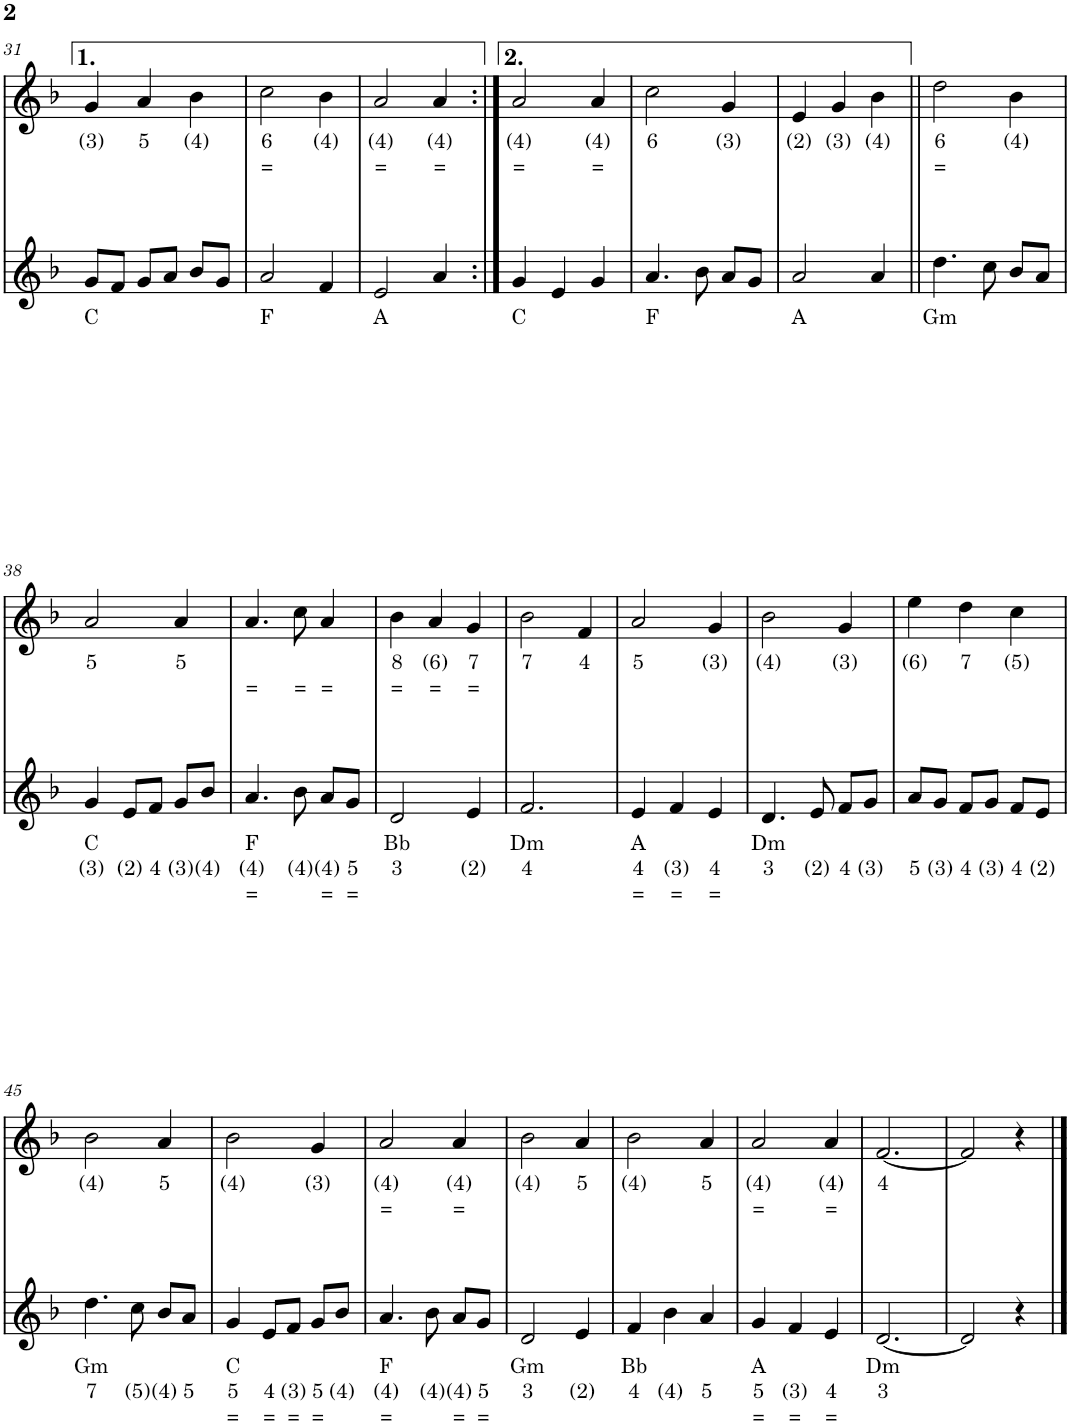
**kern	**text	**text	**text	**kern	**text	**text	**kern	**text	**text	**text
*part3	*part3	*part3	*part3	*part2	*part2	*part2	*part1	*part1	*part1	*part1
*staff3	*staff3	*staff3	*staff3	*staff2	*staff2	*staff2	*staff1	*staff1	*staff1	*staff1
*I"Viool	*	*	*	*I"Viool	*	*	*I"Piano	*	*	*
!!LO:PB:g=z
*clefG2	*	*	*	*clefG2	*	*	*clefG2	*	*	*
*k[b-]	*	*	*	*k[b-]	*	*	*k[b-]	*	*	*
*M3/4	*	*	*	*M3/4	*	*	*M3/4	*	*	*
=31	=31	=31	=31	=31	=31	=31	=31	=31	=31	=31
!	!LO:LY:b	!	!	!	!LO:LY:b	!	!	!	!	!
8g/L	C	.	.	4g/	(3)	.	8gg\L	C	8	=
8f/J	.	.	.	.	.	.	8ff\J	.	(6)	=
!	!	!	!	!	!LO:LY:b	!	!	!	!	!
8g/L	.	.	.	4a/	5	.	8gg\L	.	8	=
8a/J	.	.	.	.	.	.	8aa\J	.	(7)	=
!	!	!	!	!	!LO:LY:b	!	!	!	!	!
8b-/L	.	.	.	4b-\	(4)	.	8bb-\L	.	(8)	.
8g/J	.	.	.	.	.	.	8gg\J	.	8	=
=32	=32	=32	=32	=32	=32	=32	=32	=32	=32	=32
!	!LO:LY:b	!	!	!	!LO:LY:b	!LO:LY:b	!	!	!	!
2a/	F	.	.	2cc\	6	=	2aa	F	(7)	=
!	!	!	!	!	!LO:LY:b	!	!	!	!	!
4f/	.	.	.	4b-\	(4)	.	4ff	.	(6)	=
=33	=33	=33	=33	=33	=33	=33	=33	=33	=33	=33
!	!LO:LY:b	!	!	!	!LO:LY:b	!LO:LY:b	!	!	!	!
2e/	A	.	.	2a/	(4)	=	2ee	A	7	=
!	!	!	!	!	!LO:LY:b	!LO:LY:b	!	!	!	!
4a/	.	.	.	4a/	(4)	=	4aa	.	(7)	=
=34:|!	=34:|!	=34:|!	=34:|!	=34:|!	=34:|!	=34:|!	=34:|!	=34:|!	=34:|!	=34:|!
!	!LO:LY:b	!	!	!	!LO:LY:b	!LO:LY:b	!	!	!	!
4g/	C	.	.	2a/	(4)	=	4gg	C	8	=
4e/	.	.	.	.	.	.	4ee	.	7	=
!	!	!	!	!	!LO:LY:b	!LO:LY:b	!	!	!	!
4g/	.	.	.	4a/	(4)	=	4gg	.	8	=
=35	=35	=35	=35	=35	=35	=35	=35	=35	=35	=35
!	!LO:LY:b	!	!	!	!LO:LY:b	!	!	!	!	!
4.a/	F	.	.	2cc\	6	.	4.aa	F	(7)	=
8b-\	.	.	.	.	.	.	8bb-	.	(8)	=
!	!	!	!	!	!LO:LY:b	!	!	!	!	!
8a/L	.	.	.	4g/	(3)	.	8aa\L	.	(7)	=
8g/J	.	.	.	.	.	.	8gg\J	.	8	=
=36	=36	=36	=36	=36	=36	=36	=36	=36	=36	=36
!	!LO:LY:b	!	!	!	!LO:LY:b	!	!	!	!	!
2a/	A	.	.	4e/	(2)	.	2aa	A	(7)	=
!	!	!	!	!	!LO:LY:b	!	!	!	!	!
.	.	.	.	4g/	(3)	.	.	.	.	.
!	!	!	!	!	!LO:LY:b	!	!	!	!	!
4a/	.	.	.	4b-\	(4)	.	4aa	.	(7)	=
=37||	=37||	=37||	=37||	=37||	=37||	=37||	=37||	=37||	=37||	=37||
!	!LO:LY:b	!	!	!	!LO:LY:b	!LO:LY:b	!	!	!	!
4.dd\	Gm	.	.	2dd\	6	=	4.ddd	Gm	(9)	.
8cc\	.	.	.	.	.	.	8ccc	.	(8)	=
!	!	!	!	!	!LO:LY:b	!	!	!	!	!
8b-/L	.	.	.	4b-\	(4)	.	8bb-\L	.	(8)	.
8a/J	.	.	.	.	.	.	8aa\J	.	9	.
!!LO:LB:g=z
=38	=38	=38	=38	=38	=38	=38	=38	=38	=38	=38
!	!LO:LY:b	!LO:LY:b	!	!	!LO:LY:b	!	!	!	!	!
4g/	C	(3)	.	2a/	5	.	4gg	C	(7)	.
!	!	!LO:LY:b	!	!	!	!	!	!	!	!
8e/L	.	(2)	.	.	.	.	8ee\L	.	(6)	.
!	!	!LO:LY:b	!	!	!	!	!	!	!	!
8f/J	.	4	.	.	.	.	8ff\J	.	8	.
!	!	!LO:LY:b	!	!	!LO:LY:b	!	!	!	!	!
8g/L	.	(3)	.	4a/	5	.	8gg\L	.	(7)	.
!	!	!LO:LY:b	!	!	!	!	!	!	!	!
8b-/J	.	(4)	.	.	.	.	8bb-\J	.	(8)	.
=39	=39	=39	=39	=39	=39	=39	=39	=39	=39	=39
!	!LO:LY:b	!LO:LY:b	!LO:LY:b	!	!	!LO:LY:b	!	!	!	!
4.a/	F	(4)	=	4.a/	.	=	4.aa	F	(7)	=
!	!	!LO:LY:b	!	!	!	!LO:LY:b	!	!	!	!
8b-\	.	(4)	.	8cc\	.	=	8bb-	.	(8)	.
!	!	!LO:LY:b	!LO:LY:b	!	!	!LO:LY:b	!	!	!	!
8a/L	.	(4)	=	4a/	.	=	8aa\L	.	(7)	=
!	!	!LO:LY:b	!LO:LY:b	!	!	!	!	!	!	!
8g/J	.	5	=	.	.	.	8gg\J	.	8	=
=40	=40	=40	=40	=40	=40	=40	=40	=40	=40	=40
!	!LO:LY:b	!LO:LY:b	!	!	!LO:LY:b	!LO:LY:b	!	!	!	!
2d/	Bb	3	.	4b-\	8	=	2dd	Bb	7	.
!	!	!	!	!	!LO:LY:b	!LO:LY:b	!	!	!	!
.	.	.	.	4a/	(6)	=	.	.	.	.
!	!	!LO:LY:b	!	!	!LO:LY:b	!LO:LY:b	!	!	!	!
4e/	.	(2)	.	4g/	7	=	4ee	.	(6)	.
=41	=41	=41	=41	=41	=41	=41	=41	=41	=41	=41
!	!LO:LY:b	!LO:LY:b	!	!	!LO:LY:b	!	!	!	!	!
2.f/	Dm	4	.	2b-\	7	.	2.ff	Dm	8	.
!	!	!	!	!	!LO:LY:b	!	!	!	!	!
.	.	.	.	4f/	4	.	.	.	.	.
=42	=42	=42	=42	=42	=42	=42	=42	=42	=42	=42
!	!LO:LY:b	!LO:LY:b	!LO:LY:b	!	!LO:LY:b	!	!	!	!	!
4e/	A	4	=	2a/	5	.	4ee	A	7	=
!	!	!LO:LY:b	!LO:LY:b	!	!	!	!	!	!	!
4f/	.	(3)	=	.	.	.	4ff	.	(6)	=
!	!	!LO:LY:b	!LO:LY:b	!	!LO:LY:b	!	!	!	!	!
4e/	.	4	=	4g/	(3)	.	4ee	.	7	=
=43	=43	=43	=43	=43	=43	=43	=43	=43	=43	=43
!	!LO:LY:b	!LO:LY:b	!	!	!LO:LY:b	!	!	!	!	!
4.d/	Dm	3	.	2b-\	(4)	.	4.dd	Dm	7	.
!	!	!LO:LY:b	!	!	!	!	!	!	!	!
8e/	.	(2)	.	.	.	.	8ee	.	(6)	.
!	!	!LO:LY:b	!	!	!LO:LY:b	!	!	!	!	!
8f/L	.	4	.	4g/	(3)	.	8ff\L	.	8	.
!	!	!LO:LY:b	!	!	!	!	!	!	!	!
8g/J	.	(3)	.	.	.	.	8gg\J	.	(7)	.
=44	=44	=44	=44	=44	=44	=44	=44	=44	=44	=44
!	!	!LO:LY:b	!	!	!LO:LY:b	!	!	!	!	!
8a/L	.	5	.	4ee\	(6)	.	8aa\L	.	9	.
!	!	!LO:LY:b	!	!	!	!	!	!	!	!
8g/J	.	(3)	.	.	.	.	8gg\J	.	(7)	.
!	!	!LO:LY:b	!	!	!LO:LY:b	!	!	!	!	!
8f/L	.	4	.	4dd\	7	.	8ff\L	.	8	.
!	!	!LO:LY:b	!	!	!	!	!	!	!	!
8g/J	.	(3)	.	.	.	.	8gg\J	.	(7)	.
!	!	!LO:LY:b	!	!	!LO:LY:b	!	!	!	!	!
8f/L	.	4	.	4cc\	(5)	.	8ff\L	.	8	.
!	!	!LO:LY:b	!	!	!	!	!	!	!	!
8e/J	.	(2)	.	.	.	.	8ee\J	.	(6)	.
!!LO:LB:g=z
=45	=45	=45	=45	=45	=45	=45	=45	=45	=45	=45
!	!LO:LY:b	!LO:LY:b	!	!	!LO:LY:b	!	!	!	!	!
4.dd\	Gm	7	.	2b-\	(4)	.	4.ddd	Gm	(9)	.
!	!	!LO:LY:b	!	!	!	!	!	!	!	!
8cc\	.	(5)	.	.	.	.	8ccc	.	(8)	.
!	!	!LO:LY:b	!	!	!LO:LY:b	!	!	!	!	!
8b-/L	.	(4)	.	4a/	5	.	8bb-\L	.	(8)	.
!	!	!LO:LY:b	!	!	!	!	!	!	!	!
8a/J	.	5	.	.	.	.	8aa\J	.	9	.
=46	=46	=46	=46	=46	=46	=46	=46	=46	=46	=46
!	!LO:LY:b	!LO:LY:b	!LO:LY:b	!	!LO:LY:b	!	!	!	!	!
4g/	C	5	=	2b-\	(4)	.	4gg	C	8	=
!	!	!LO:LY:b	!LO:LY:b	!	!	!	!	!	!	!
8e/L	.	4	=	.	.	.	8ee\L	.	7	=
!	!	!LO:LY:b	!LO:LY:b	!	!	!	!	!	!	!
8f/J	.	(3)	=	.	.	.	8ff\J	.	(6)	=
!	!	!LO:LY:b	!LO:LY:b	!	!LO:LY:b	!	!	!	!	!
8g/L	.	5	=	4g/	(3)	.	8gg\L	.	8	=
!	!	!LO:LY:b	!	!	!	!	!	!	!	!
8b-/J	.	(4)	.	.	.	.	8bb-\J	.	(8)	.
=47	=47	=47	=47	=47	=47	=47	=47	=47	=47	=47
!	!LO:LY:b	!LO:LY:b	!LO:LY:b	!	!LO:LY:b	!LO:LY:b	!	!	!	!
4.a/	F	(4)	=	2a/	(4)	=	4.aa	F	(7)	=
!	!	!LO:LY:b	!	!	!	!	!	!	!	!
8b-\	.	(4)	.	.	.	.	8bb-	.	(8)	.
!	!	!LO:LY:b	!LO:LY:b	!	!LO:LY:b	!LO:LY:b	!	!	!	!
8a/L	.	(4)	=	4a/	(4)	=	8aa\L	.	(7)	=
!	!	!LO:LY:b	!LO:LY:b	!	!	!	!	!	!	!
8g/J	.	5	=	.	.	.	8gg\J	.	8	=
=48	=48	=48	=48	=48	=48	=48	=48	=48	=48	=48
!	!LO:LY:b	!LO:LY:b	!	!	!LO:LY:b	!	!	!	!	!
2d/	Gm	3	.	2b-\	(4)	.	2dd	Gm	7	.
!	!	!LO:LY:b	!	!	!LO:LY:b	!	!	!	!	!
4e/	.	(2)	.	4a/	5	.	4ee	.	(6)	.
=49	=49	=49	=49	=49	=49	=49	=49	=49	=49	=49
!	!LO:LY:b	!LO:LY:b	!	!	!LO:LY:b	!	!	!	!	!
4f/	Bb	4	.	2b-\	(4)	.	4ff	Bb	8	.
!	!	!LO:LY:b	!	!	!	!	!	!	!	!
4b-\	.	(4)	.	.	.	.	4bb-	.	(8)	.
!	!	!LO:LY:b	!	!	!LO:LY:b	!	!	!	!	!
4a/	.	5	.	4a/	5	.	4aa	.	9	.
=50	=50	=50	=50	=50	=50	=50	=50	=50	=50	=50
!	!LO:LY:b	!LO:LY:b	!LO:LY:b	!	!LO:LY:b	!LO:LY:b	!	!	!	!
4g/	A	5	=	2a/	(4)	=	4gg	A	8	=
!	!	!LO:LY:b	!LO:LY:b	!	!	!	!	!	!	!
4f/	.	(3)	=	.	.	.	4ff	.	(6)	=
!	!	!LO:LY:b	!LO:LY:b	!	!LO:LY:b	!LO:LY:b	!	!	!	!
4e/	.	4	=	4a/	(4)	=	4ee	.	7	=
=51	=51	=51	=51	=51	=51	=51	=51	=51	=51	=51
!	!LO:LY:b	!LO:LY:b	!	!	!LO:LY:b	!	!	!	!	!
[2.d/	Dm	3	.	[2.f/	4	.	[2.dd	Dm	7	.
=52	=52	=52	=52	=52	=52	=52	=52	=52	=52	=52
2d/]	.	.	.	2f/]	.	.	2dd]	.	.	.
4r	.	.	.	4r	.	.	4r	.	.	.
==	==	==	==	==	==	==	==	==	==	==
*-	*-	*-	*-	*-	*-	*-	*-	*-	*-	*-
